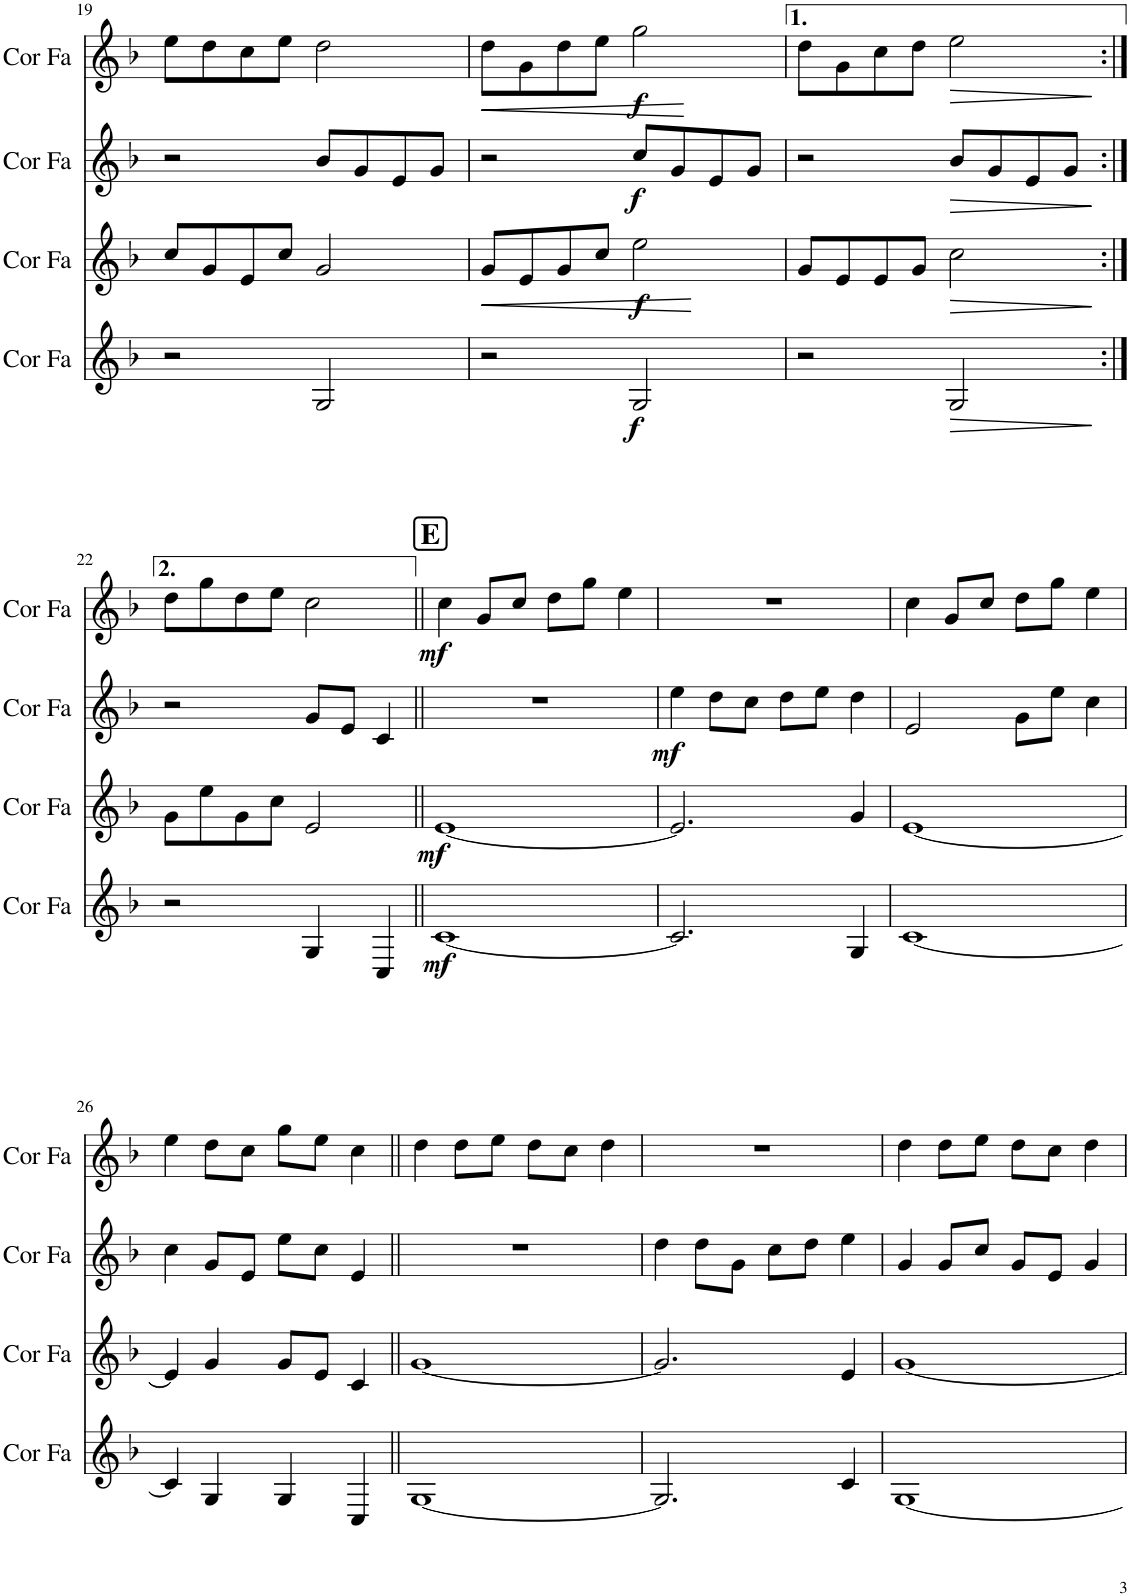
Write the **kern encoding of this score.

**kern	**dynam	**kern	**dynam	**kern	**dynam	**kern	**dynam
*part4	*part4	*part3	*part3	*part2	*part2	*part1	*part1
*staff4	*staff4	*staff3	*staff3	*staff2	*staff2	*staff1	*staff1
*I"Cor en Fa	*	*I"Cor en Fa	*	*I"Cor en Fa	*	*I"Cor en Fa	*
*I'Cor Fa	*	*I'Cor Fa	*	*I'Cor Fa	*	*I'Cor Fa	*
!!LO:PB:g=z
*clefG2	*	*clefG2	*	*clefG2	*	*clefG2	*
*Trd4c7	*	*Trd4c7	*	*Trd4c7	*	*Trd4c7	*
*k[b-]	*	*k[b-]	*	*k[b-]	*	*k[b-]	*
*M4/4	*	*M4/4	*	*M4/4	*	*M4/4	*
=19	=19	=19	=19	=19	=19	=19	=19
2r	.	8cc/L	.	2r	.	8ee\L	.
.	.	8g/	.	.	.	8dd\	.
.	.	8e/	.	.	.	8cc\	.
.	.	8cc/J	.	.	.	8ee\J	.
2G/	.	2g/	.	8b-/L	.	2dd\	.
.	.	.	.	8g/	.	.	.
.	.	.	.	8e/	.	.	.
.	.	.	.	8g/J	.	.	.
=20	=20	=20	=20	=20	=20	=20	=20
!	!	!	!LO:HP:b	!	!	!	!LO:HP:b
2r	.	8g/L	<	2r	.	8dd\L	<
.	.	8e/	.	.	.	8g\	.
.	.	8g/	.	.	.	8dd\	.
.	.	8cc/J	.	.	.	8ee\J	.
!	!LO:DY:b	!	!LO:DY:b	!	!LO:DY:b	!	!LO:DY:b
2G/	f	2ee\	f	8cc/L	f	2gg\	f
.	.	.	.	8g/	.	.	.
.	.	.	.	8e/	.	.	.
.	.	.	.	8g/J	.	.	.
.	.	.	[	.	.	.	[
=21	=21	=21	=21	=21	=21	=21	=21
2r	.	8g/L	.	2r	.	8dd\L	.
.	.	8e/	.	.	.	8g\	.
.	.	8e/	.	.	.	8cc\	.
.	.	8g/J	.	.	.	8dd\J	.
!	!LO:HP:b	!	!LO:HP:b	!	!LO:HP:b	!	!LO:HP:b
2G/	>	2cc\	>	8b-/L	>	2ee\	>
.	.	.	.	8g/	.	.	.
.	.	.	.	8e/	.	.	.
.	.	.	.	8g/J	.	.	.
.	]	.	]	.	]	.	]
!!LO:LB:g=z
=22:|!	=22:|!	=22:|!	=22:|!	=22:|!	=22:|!	=22:|!	=22:|!
2r	.	8g\L	.	2r	.	8dd\L	.
.	.	8ee\	.	.	.	8gg\	.
.	.	8g\	.	.	.	8dd\	.
.	.	8cc\J	.	.	.	8ee\J	.
4G/	.	2e/	.	8g/L	.	2cc\	.
.	.	.	.	8e/J	.	.	.
4C/	.	.	.	4c/	.	.	.
!!LO:REH:place=s1:a:B:cj:fs=14:t=E
=23||	=23||	=23||	=23||	=23||	=23||	=23||	=23||
!	!LO:DY:b	!	!LO:DY:b	!	!	!	!LO:DY:b
[1c	mf	[1e	mf	1r	.	4cc\	mf
.	.	.	.	.	.	8g/L	.
.	.	.	.	.	.	8cc/J	.
.	.	.	.	.	.	8dd\L	.
.	.	.	.	.	.	8gg\J	.
.	.	.	.	.	.	4ee\	.
=24	=24	=24	=24	=24	=24	=24	=24
!	!	!	!	!	!LO:DY:b	!	!
2.c/]	.	2.e/]	.	4ee\	mf	1r	.
.	.	.	.	8dd\L	.	.	.
.	.	.	.	8cc\J	.	.	.
.	.	.	.	8dd\L	.	.	.
.	.	.	.	8ee\J	.	.	.
4G/	.	4g/	.	4dd\	.	.	.
=25	=25	=25	=25	=25	=25	=25	=25
[1c	.	[1e	.	2e/	.	4cc\	.
.	.	.	.	.	.	8g/L	.
.	.	.	.	.	.	8cc/J	.
.	.	.	.	8g\L	.	8dd\L	.
.	.	.	.	8ee\J	.	8gg\J	.
.	.	.	.	4cc\	.	4ee\	.
!!LO:LB:g=z
=26	=26	=26	=26	=26	=26	=26	=26
4c/]	.	4e/]	.	4cc\	.	4ee\	.
4G/	.	4g/	.	8g/L	.	8dd\L	.
.	.	.	.	8e/J	.	8cc\J	.
4G/	.	8g/L	.	8ee\L	.	8gg\L	.
.	.	8e/J	.	8cc\J	.	8ee\J	.
4C/	.	4c/	.	4e/	.	4cc\	.
=27||	=27||	=27||	=27||	=27||	=27||	=27||	=27||
[1G	.	[1g	.	1r	.	4dd\	.
.	.	.	.	.	.	8dd\L	.
.	.	.	.	.	.	8ee\J	.
.	.	.	.	.	.	8dd\L	.
.	.	.	.	.	.	8cc\J	.
.	.	.	.	.	.	4dd\	.
=28	=28	=28	=28	=28	=28	=28	=28
2.G/]	.	2.g/]	.	4dd\	.	1r	.
.	.	.	.	8dd\L	.	.	.
.	.	.	.	8g\J	.	.	.
.	.	.	.	8cc\L	.	.	.
.	.	.	.	8dd\J	.	.	.
4c/	.	4e/	.	4ee\	.	.	.
=29	=29	=29	=29	=29	=29	=29	=29
[1G	.	[1g	.	4g/	.	4dd\	.
.	.	.	.	8g/L	.	8dd\L	.
.	.	.	.	8cc/J	.	8ee\J	.
.	.	.	.	8g/L	.	8dd\L	.
.	.	.	.	8e/J	.	8cc\J	.
.	.	.	.	4g/	.	4dd\	.
=	=	=	=	=	=	=	=
*-	*-	*-	*-	*-	*-	*-	*-
